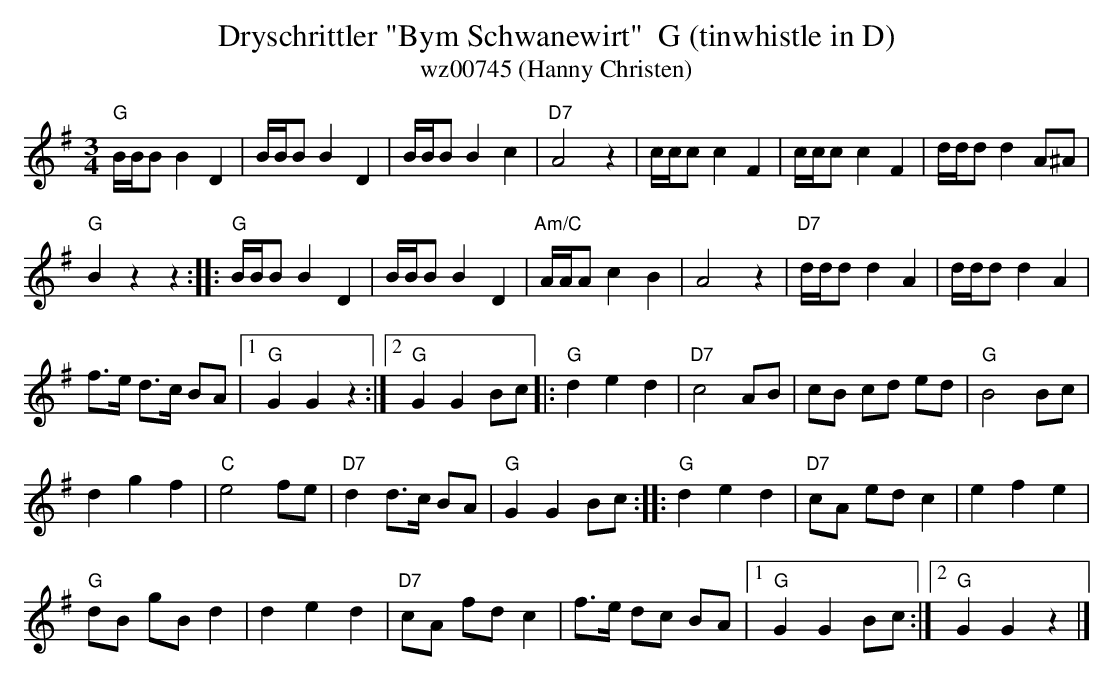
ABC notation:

X:1
T:Dryschrittler "Bym Schwanewirt"  G (tinwhistle in D)
T: wz00745 (Hanny Christen)
M:3/4
L:1/8
K:G %%MIDI gchordon
"G"B/2B/2B B2D2 | B/2B/2B B2D2 | B/2B/2B B2c2 | "D7"A4z2 | c/2c/2c c2F2 | c/2c/2c c2F2 | d/2d/2d d2 A^A |
"G"B2z2z2 :: "G"B/2B/2B B2D2 | B/2B/2B B2D2 | "Am/C"A/2A/2Ac2B2 | A4z2 | "D7"d/2d/2dd2A2 | d/2d/2dd2A2 |
f>e d>c BA |1 "G"G2G2z2 :|2 "G"G2G2Bc |: "G"d2e2d2 | "D7"c4AB | cB cd ed | "G"B4Bc |
d2g2f2 | "C"e4fe | "D7"d2d>c BA | "G"G2G2Bc :: "G"d2e2d2 | "D7"cA edc2 | e2f2e2 |
"G"dB gBd2 | d2e2d2 | "D7"cA fdc2 | f>e dc BA |1 "G"G2G2Bc :|2 "G"G2G2z2 |]
